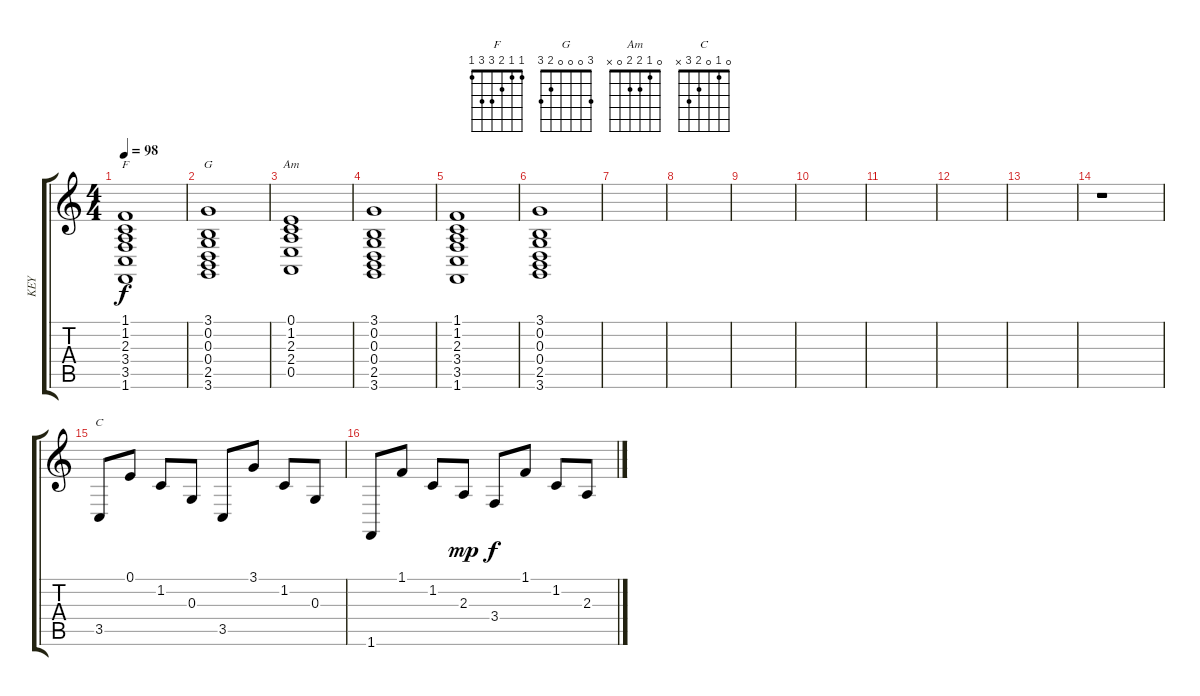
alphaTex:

\track ("KEY" "KEY") {instrument cello}
\staff {score tabs}
\tuning (E4 B3 G3 D3 A2 E2) {hide}
\chord ("F" 1 1 2 3 3 1)
\chord ("G" 3 0 0 0 2 3)
\chord ("Am" 0 1 2 2 0 x)
\chord ("C" 0 1 0 2 3 x)
\ts (4 4)
\tempo 98
\clef g2
\ks c
(1.1 1.2 2.3 3.4 3.5 1.6).1{ch "F" dy f} |
(3.1 0.2 0.3 0.4 2.5 3.6).1{ch "G"} |
(0.1 1.2 2.3 2.4 0.5).1{ch "Am"} |
(3.1 0.2 0.3 0.4 2.5 3.6).1 |
(1.1 1.2 2.3 3.4 3.5 1.6).1 |
(3.1 0.2 0.3 0.4 2.5 3.6).1 |
|
|
|
|
|
|
|
r.1 |
3.5.8{ch "C"} 0.1.8 1.2.8 0.3.8 3.5.8 3.1.8 1.2.8 0.3.8 |
1.6.8 1.1.8 1.2.8 2.3.8{dy mp} 3.4.8{dy f} 1.1.8 1.2.8 2.3.8
